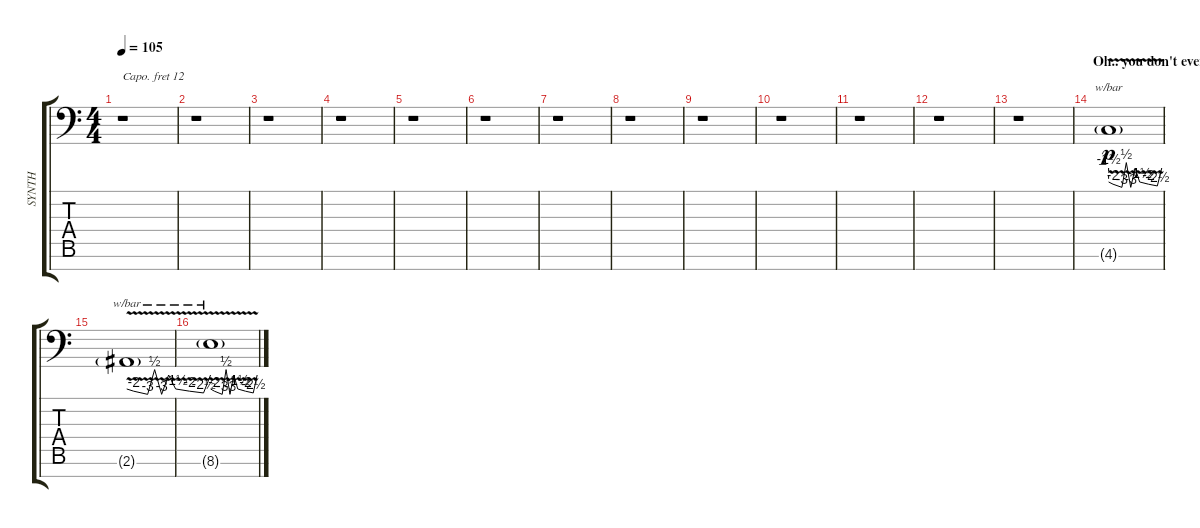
\track ("SYNTH" "SYNTH") {instrument synthbrass2}
\staff {score tabs}
\capo 12
\tuning (Eb4 B3 Gb3 B2 Gb2 B1 B-1) {hide}
\ts (4 4)
\tempo 105
\clef f4
\ks c
r.1{dy p} |
r.1 |
r.1 |
r.1 |
r.1 |
r.1 |
r.1 |
r.1 |
r.1 |
r.1 |
r.1 |
r.1 |
r.1 |
\section ("" "Oh.. you don't even know...")
4.6{v g}.1{tbe (custom default 0 -6 5 -8 15 -12 20 2 25 -12 30 0 35 -6 45 -8 55 -10 60 0)} |
2.6{v g}.1{tbe (custom default 0 -6 5 -8 15 -12 20 2 25 -12 30 0 35 -6 45 -8 55 -10 60 0)} |
8.6{v g}.1{tbe (custom default 0 -6 5 -8 15 -12 20 2 25 -12 30 0 35 -6 45 -8 55 -10 60 0)}
